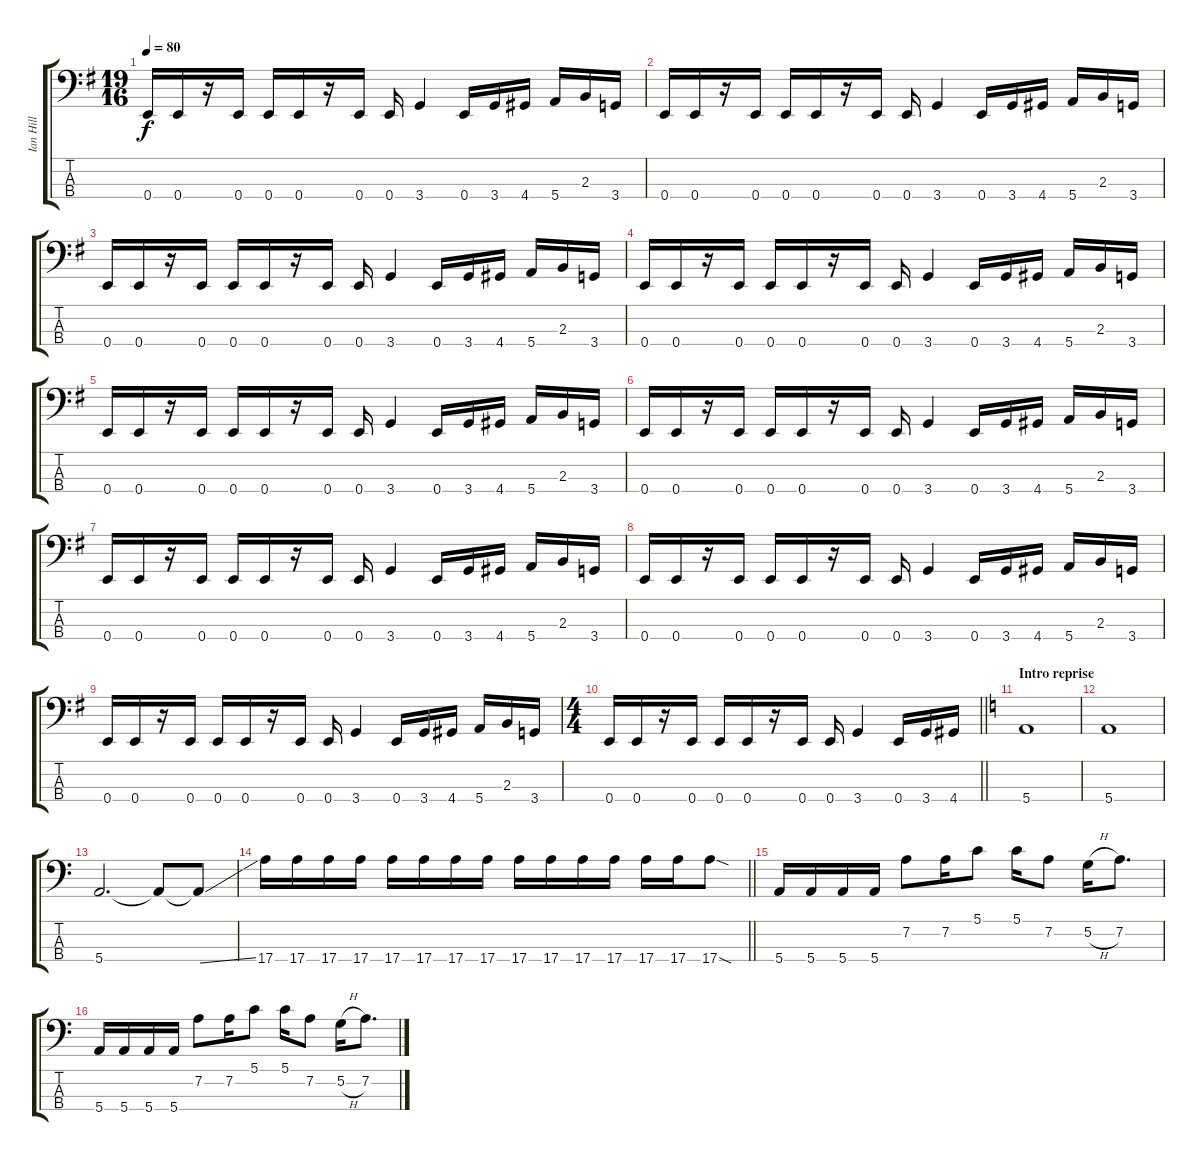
\track ("Ian Hill" "Ian Hill") {instrument electricbassfinger}
\staff {score tabs}
\tuning (G2 D2 A1 E1) {hide}
\ts (19 16)
\tempo 80
\clef f4
\ks eminor
0.4.16{dy f} 0.4.16 r.16 0.4.16 0.4.16 0.4.16 r.16 0.4.16 0.4.16 3.4.4 0.4.16 3.4.16 4.4.16 5.4.16 2.3.16 3.4.16 |
0.4.16 0.4.16 r.16 0.4.16 0.4.16 0.4.16 r.16 0.4.16 0.4.16 3.4.4 0.4.16 3.4.16 4.4.16 5.4.16 2.3.16 3.4.16 |
0.4.16 0.4.16 r.16 0.4.16 0.4.16 0.4.16 r.16 0.4.16 0.4.16 3.4.4 0.4.16 3.4.16 4.4.16 5.4.16 2.3.16 3.4.16 |
0.4.16 0.4.16 r.16 0.4.16 0.4.16 0.4.16 r.16 0.4.16 0.4.16 3.4.4 0.4.16 3.4.16 4.4.16 5.4.16 2.3.16 3.4.16 |
0.4.16 0.4.16 r.16 0.4.16 0.4.16 0.4.16 r.16 0.4.16 0.4.16 3.4.4 0.4.16 3.4.16 4.4.16 5.4.16 2.3.16 3.4.16 |
0.4.16 0.4.16 r.16 0.4.16 0.4.16 0.4.16 r.16 0.4.16 0.4.16 3.4.4 0.4.16 3.4.16 4.4.16 5.4.16 2.3.16 3.4.16 |
0.4.16 0.4.16 r.16 0.4.16 0.4.16 0.4.16 r.16 0.4.16 0.4.16 3.4.4 0.4.16 3.4.16 4.4.16 5.4.16 2.3.16 3.4.16 |
0.4.16 0.4.16 r.16 0.4.16 0.4.16 0.4.16 r.16 0.4.16 0.4.16 3.4.4 0.4.16 3.4.16 4.4.16 5.4.16 2.3.16 3.4.16 |
0.4.16 0.4.16 r.16 0.4.16 0.4.16 0.4.16 r.16 0.4.16 0.4.16 3.4.4 0.4.16 3.4.16 4.4.16 5.4.16 2.3.16 3.4.16 |
\ts (4 4)
\barLineRight lightlight
0.4.16 0.4.16 r.16 0.4.16 0.4.16 0.4.16 r.16 0.4.16 0.4.16 3.4.4 0.4.16 3.4.16 4.4.16 |
\section ("" "Intro reprise")
\ks aminor
5.4.1 |
5.4.1 |
5.4.2{d} 5.4{t}.8 5.4{ss t}.8 |
\barLineRight lightlight
17.4.16 17.4.16 17.4.16 17.4.16 17.4.16 17.4.16 17.4.16 17.4.16 17.4.16 17.4.16 17.4.16 17.4.16 17.4.16 17.4.16 17.4{sod}.8 |
5.4.16 5.4.16 5.4.16 5.4.16 7.2.8 7.2.16 5.1.8 5.1.16 7.2.8 5.2{h}.16 7.2.8{d} |
5.4.16 5.4.16 5.4.16 5.4.16 7.2.8 7.2.16 5.1.8 5.1.16 7.2.8 5.2{h}.16 7.2.8{d}
